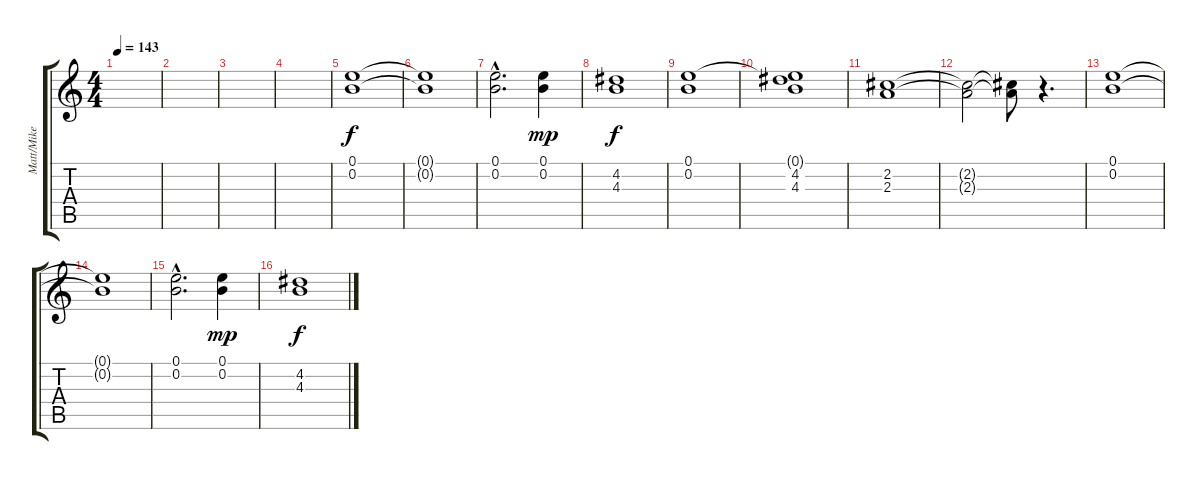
\track ("Matt/Mike - Back Vocal" "Matt/Mike ") {instrument lead1square}
\staff {score tabs}
\tuning (E5 B4 G4 D4 A3 E3) {hide}
\ts (4 4)
\tempo 143
\clef g2
\ks c
|
|
|
|
(0.1 0.2).1 |
(0.1{t} 0.2{t}).1 |
(0.1{hac} 0.2{hac}).2{d} (0.1 0.2).4{dy mp} |
(4.2 4.3).1{dy f} |
(0.1 0.2).1 |
(0.1{t} 4.2 4.3).1 |
(2.2 2.3).1 |
(2.2{t} 2.3{t}).2 (2.2{t} 2.3{t}).8 r.4{d} |
(0.1 0.2).1 |
(0.1{t} 0.2{t}).1 |
(0.1{hac} 0.2{hac}).2{d} (0.1 0.2).4{dy mp} |
(4.2 4.3).1{dy f}
